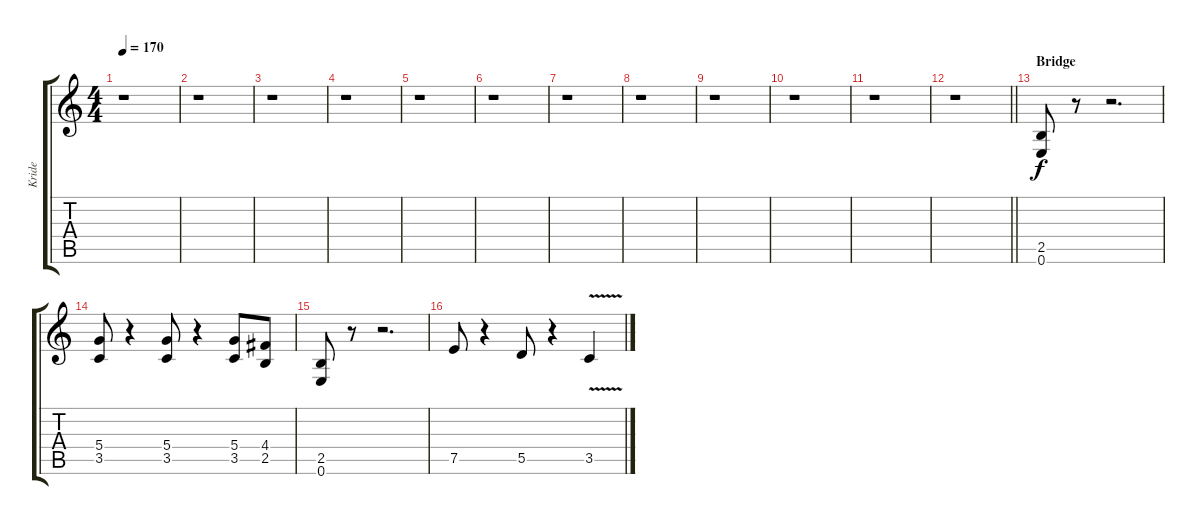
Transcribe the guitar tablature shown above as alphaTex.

\track ("Kride" "Kride") {instrument distortionguitar}
\staff {score tabs}
\tuning (E4 B3 G3 D3 A2 E2) {hide}
\ts (4 4)
\tempo 170
\clef g2
\ks c
r.1{dy f} |
r.1 |
r.1 |
r.1 |
r.1 |
r.1 |
r.1 |
r.1 |
r.1 |
r.1 |
r.1 |
\barLineRight lightlight
r.1 |
\section ("" "Bridge")
(2.5 0.6).8 r.8 r.2{d} |
(5.4 3.5).8 r.4 (5.4 3.5).8 r.4 (5.4 3.5).8 (4.4 2.5).8 |
(2.5 0.6).8 r.8 r.2{d} |
7.5.8 r.4 5.5.8 r.4 3.5{v}.4
